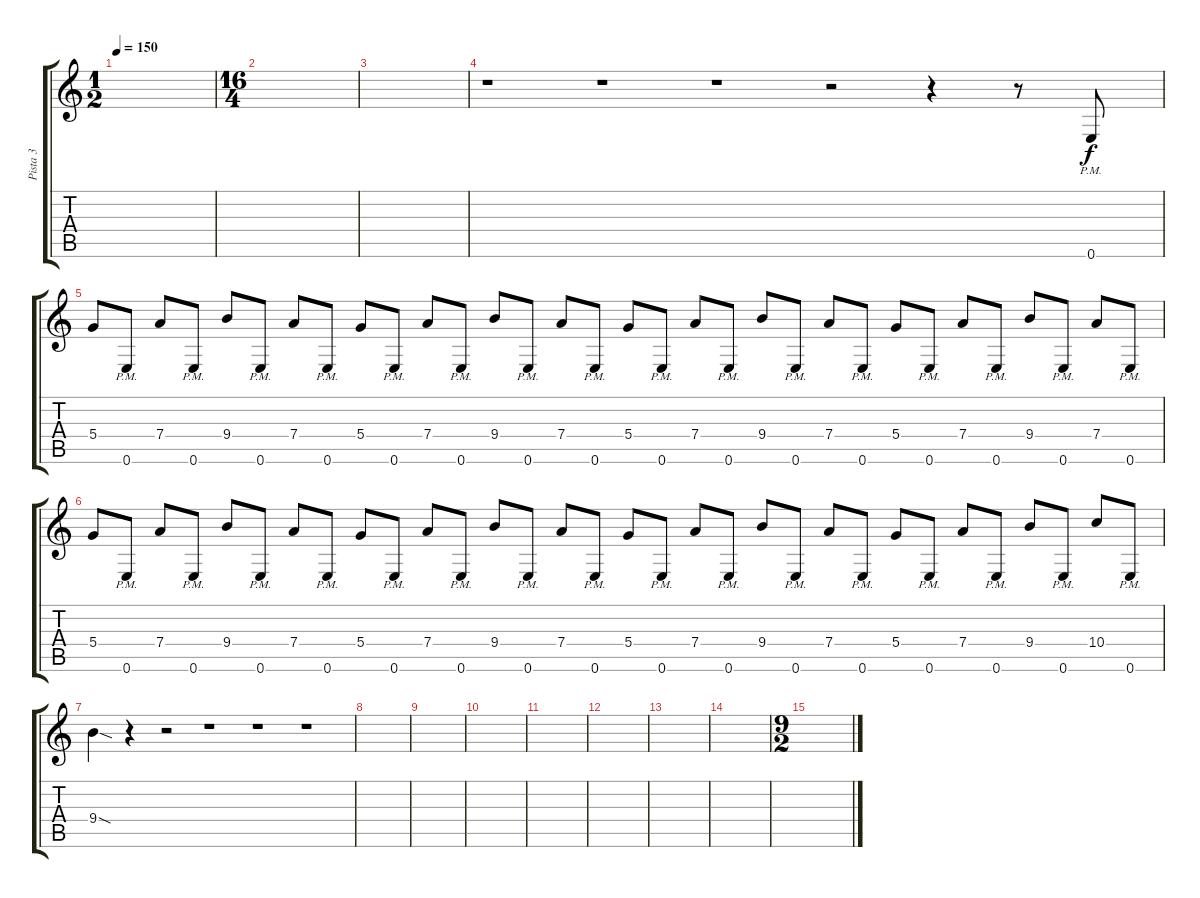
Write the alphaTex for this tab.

\track ("Pista 3" "Pista 3") {instrument overdrivenguitar}
\staff {score tabs}
\tuning (E4 B3 G3 D3 A2 E2) {hide}
\ts (1 2)
\tempo 150
\clef g2
\ks c
|
\ts (16 4)
|
|
r.1 r.1 r.1 r.2 r.4 r.8 0.6{pm}.8 |
5.4.8 0.6{pm}.8 7.4.8 0.6{pm}.8 9.4.8 0.6{pm}.8 7.4.8 0.6{pm}.8 5.4.8 0.6{pm}.8 7.4.8 0.6{pm}.8 9.4.8 0.6{pm}.8 7.4.8 0.6{pm}.8 5.4.8 0.6{pm}.8 7.4.8 0.6{pm}.8 9.4.8 0.6{pm}.8 7.4.8 0.6{pm}.8 5.4.8 0.6{pm}.8 7.4.8 0.6{pm}.8 9.4.8 0.6{pm}.8 7.4.8 0.6{pm}.8 |
5.4.8 0.6{pm}.8 7.4.8 0.6{pm}.8 9.4.8 0.6{pm}.8 7.4.8 0.6{pm}.8 5.4.8 0.6{pm}.8 7.4.8 0.6{pm}.8 9.4.8 0.6{pm}.8 7.4.8 0.6{pm}.8 5.4.8 0.6{pm}.8 7.4.8 0.6{pm}.8 9.4.8 0.6{pm}.8 7.4.8 0.6{pm}.8 5.4.8 0.6{pm}.8 7.4.8 0.6{pm}.8 9.4.8 0.6{pm}.8 10.4.8 0.6{pm}.8 |
9.4{sod}.4 r.4 r.2 r.1 r.1 r.1 |
|
|
|
|
|
|
|
\ts (9 2)
